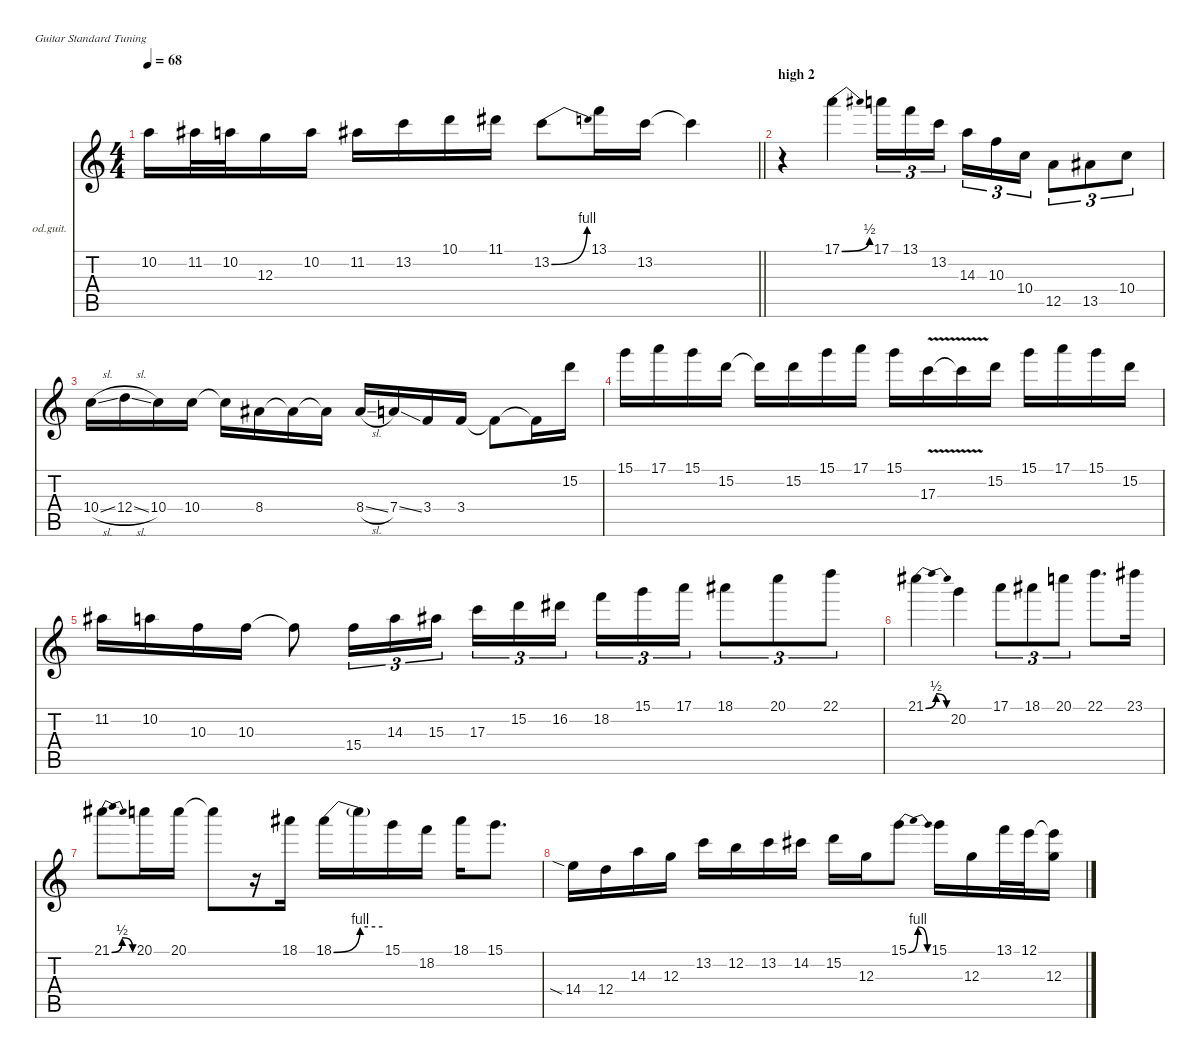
\defaultSystemsLayout 4
\hideDynamics
\bracketExtendMode nobrackets
\firstSystemTrackNameOrientation horizontal
\otherSystemsTrackNameOrientation horizontal
\track ("Vinnie" "od.guit.") {instrument overdrivenguitar}
\staff {score tabs}
\tuning (E4 B3 G3 D3 A2 E2)
\ts (4 4)
\tempo 68
\clef g2
\barLineRight lightlight
\ks c
10.2.16{dy f beam Down} 11.2{acc #}.32{beam Down} 10.2.32{beam Down} 12.3.16{beam Down} 10.2.16{beam Down} 11.2{acc #}.16{beam Down} 13.2.16{beam Down} 10.1.16{beam Down} 11.1{acc #}.16{beam Down} 13.2{be (bend 0 0 30 4)}.8{beam Down} 13.1.16{beam Down} 13.2.16{beam Down} 13.2{t}.4{beam Down} |
\section ("" "high 2")
r.4{beam Down} 17.1{be (bend 0 0 30 2)}.4{beam Down} 17.1.16{tu (3 2) beam Down} 13.1.16{tu (3 2) beam Down} 13.2.16{tu (3 2) beam Down} 14.3.16{tu (3 2) beam Down} 10.3.16{tu (3 2) beam Down} 10.4.16{tu (3 2) beam Down} 12.5.8{tu (3 2) beam Down} 13.5{acc #}.8{tu (3 2) beam Down} 10.4.8{tu (3 2) beam Down} |
10.4{sl}.16{beam Down} 12.4{sl}.16{beam Down} 10.4.16{beam Down} 10.4.16{beam Down} 10.4{t}.16{beam Down} 8.4{acc #}.16{beam Down} 8.4{t acc #}.16{beam Down} 8.4{t acc #}.16{beam Down} 8.4{sl acc #}.16{beam Up} 7.4{ss}.16{beam Up} 3.4.16{beam Up} 3.4.16{beam Up} 3.4{t}.8{beam Down} 3.4{t}.16{beam Down} 15.2.16{beam Down} |
15.1.16{beam Down} 17.1.16{beam Down} 15.1.16{beam Down} 15.2.16{beam Down} 15.2{t}.16{beam Down} 15.2.16{beam Down} 15.1.16{beam Down} 17.1.16{beam Down} 15.1.16{beam Down} 17.3{v}.16{beam Down} 17.3{v t}.16{beam Down} 15.2.16{beam Down} 15.1.16{beam Down} 17.1.16{beam Down} 15.1.16{beam Down} 15.2.16{beam Down} |
11.2{acc #}.16{beam Down} 10.2.16{beam Down} 10.3.16{beam Down} 10.3.16{beam Down} 10.3{t}.8{beam Down} 15.4.16{tu (3 2) beam Down} 14.3.16{tu (3 2) beam Down} 15.3{acc #}.16{tu (3 2) beam Down} 17.3.16{tu (3 2) beam Down} 15.2.16{tu (3 2) beam Down} 16.2{acc #}.16{tu (3 2) beam Down} 18.2.16{tu (3 2) beam Down} 15.1.16{tu (3 2) beam Down} 17.1.16{tu (3 2) beam Down} 18.1{acc #}.8{tu (3 2) beam Down} 20.1.8{tu (3 2) beam Down} 22.1.8{tu (3 2) beam Down} |
21.1{be (bendrelease 0 0 7.0000002 2 30 2 45 0) acc #}.4{beam Down} 20.2.4{beam Down} 17.1.8{tu (3 2) beam Down} 18.1{acc #}.8{tu (3 2) beam Down} 20.1.8{tu (3 2) beam Down} 22.1.8{d beam Down} 23.1{acc #}.16{beam Down} |
21.1{be (bendrelease 0 0 15 2 30 2 45 0) acc #}.8{beam Down} 20.1.16{beam Down} 20.1.16{beam Down} 20.1{t}.8{beam Down} r.16{beam Down} 18.1{acc #}.16{beam Down} 18.1{be (bend 0 0 60 4) acc #}.16{beam Down} 18.1{be (hold 0 4 60 4) t}.16{beam Down} 15.1.16{beam Down} 18.2.16{beam Down} 18.1{acc #}.16{beam Down} 15.1.8{d beam Down} |
14.4{sia}.16{beam Down} 12.4.16{beam Down} 14.3.16{beam Down} 12.3.16{beam Down} 13.2.16{beam Down} 12.2.16{beam Down} 13.2.16{beam Down} 14.2{acc #}.16{beam Down} 15.2.16{beam Down} 12.3.16{beam Down} 15.1{be (bendrelease 0 0 15 4 30 4 45 0)}.8{beam Down} 15.1.16{beam Down} 12.3.16{beam Down} 13.1.32{beam Down} 12.1.32{beam Down} (12.1{t} 12.3).16{beam Down}
